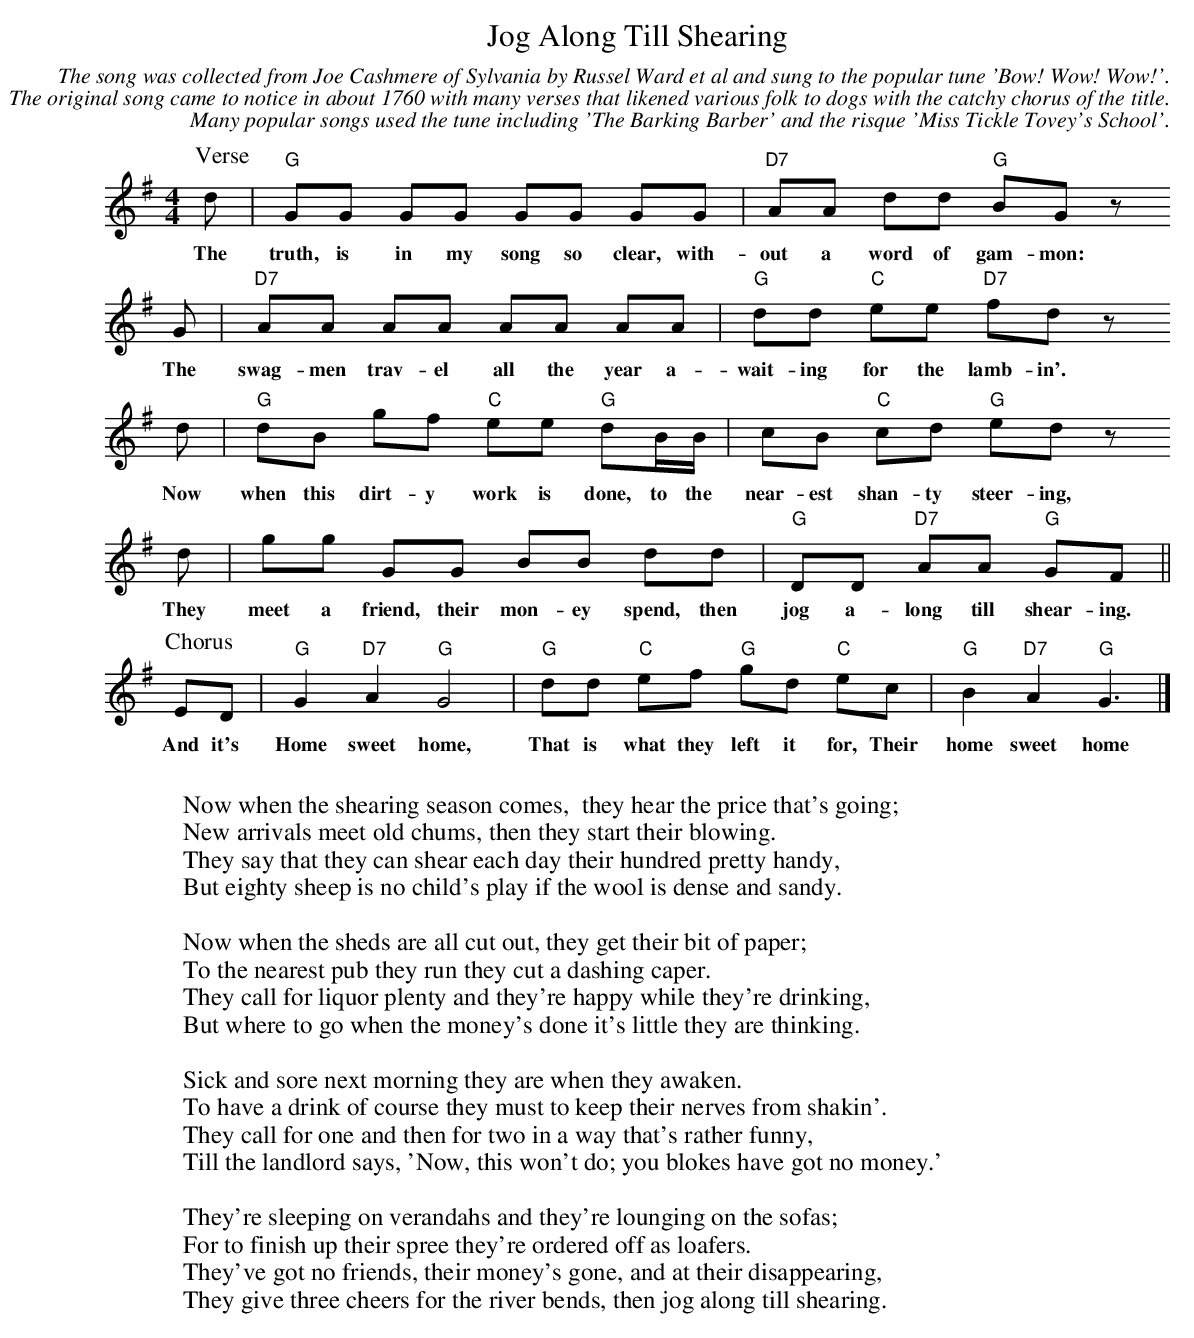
X:1
T:Jog Along Till Shearing
C:The song was collected from Joe Cashmere of Sylvania by Russel Ward et al and sung to the popular tune 'Bow! Wow! Wow!'.
C:The original song came to notice in about 1760 with many verses that likened various folk to dogs with the catchy chorus of the title.
C:Many popular songs used the tune including 'The Barking Barber' and the risque 'Miss Tickle Tovey's School'.
M:4/4
L:1/8
K:Gmaj
P:Verse
d|"G"GG GG GG GG|"D7"AA dd "G"BG z
w:The truth, is in my song so clear, with-out a word of gam-mon:
G|"D7"AA AA AA AA|"G"dd "C"ee "D7"fd z
w:The swag-men trav-el all the year a-wait-ing for the lamb-in'.
d|"G"dB gf "C"ee "G"dB/B/|cB "C"cd "G"ed z
w:Now when this dirt-y work is done, to the near-est shan-ty steer-ing,
d|gg GG BB dd|"G"DD "D7"AA "G"GF ||
w:They meet a friend, their mon-ey spend, then jog a-long till shear-ing.
P:Chorus
ED|"G"G2"D7"A2 "G"G4|"G"dd "C"ef "G"gd "C"ec|"G"B2"D7"A2"G"G3|]
w:And it's Home sweet home, That is what they left it for, Their home sweet home
W:
W:Now when the shearing season comes,  they hear the price that's going;
W:New arrivals meet old chums, then they start their blowing.
W:They say that they can shear each day their hundred pretty handy,
W:But eighty sheep is no child's play if the wool is dense and sandy.
W:
W:Now when the sheds are all cut out, they get their bit of paper;
W:To the nearest pub they run they cut a dashing caper.
W:They call for liquor plenty and they're happy while they're drinking,
W:But where to go when the money's done it's little they are thinking.
W:
W:Sick and sore next morning they are when they awaken.
W:To have a drink of course they must to keep their nerves from shakin'.
W:They call for one and then for two in a way that's rather funny,
W:Till the landlord says, 'Now, this won't do; you blokes have got no money.'
W:
W:They're sleeping on verandahs and they're lounging on the sofas;
W:For to finish up their spree they're ordered off as loafers.
W:They've got no friends, their money's gone, and at their disappearing,
W:They give three cheers for the river bends, then jog along till shearing.
